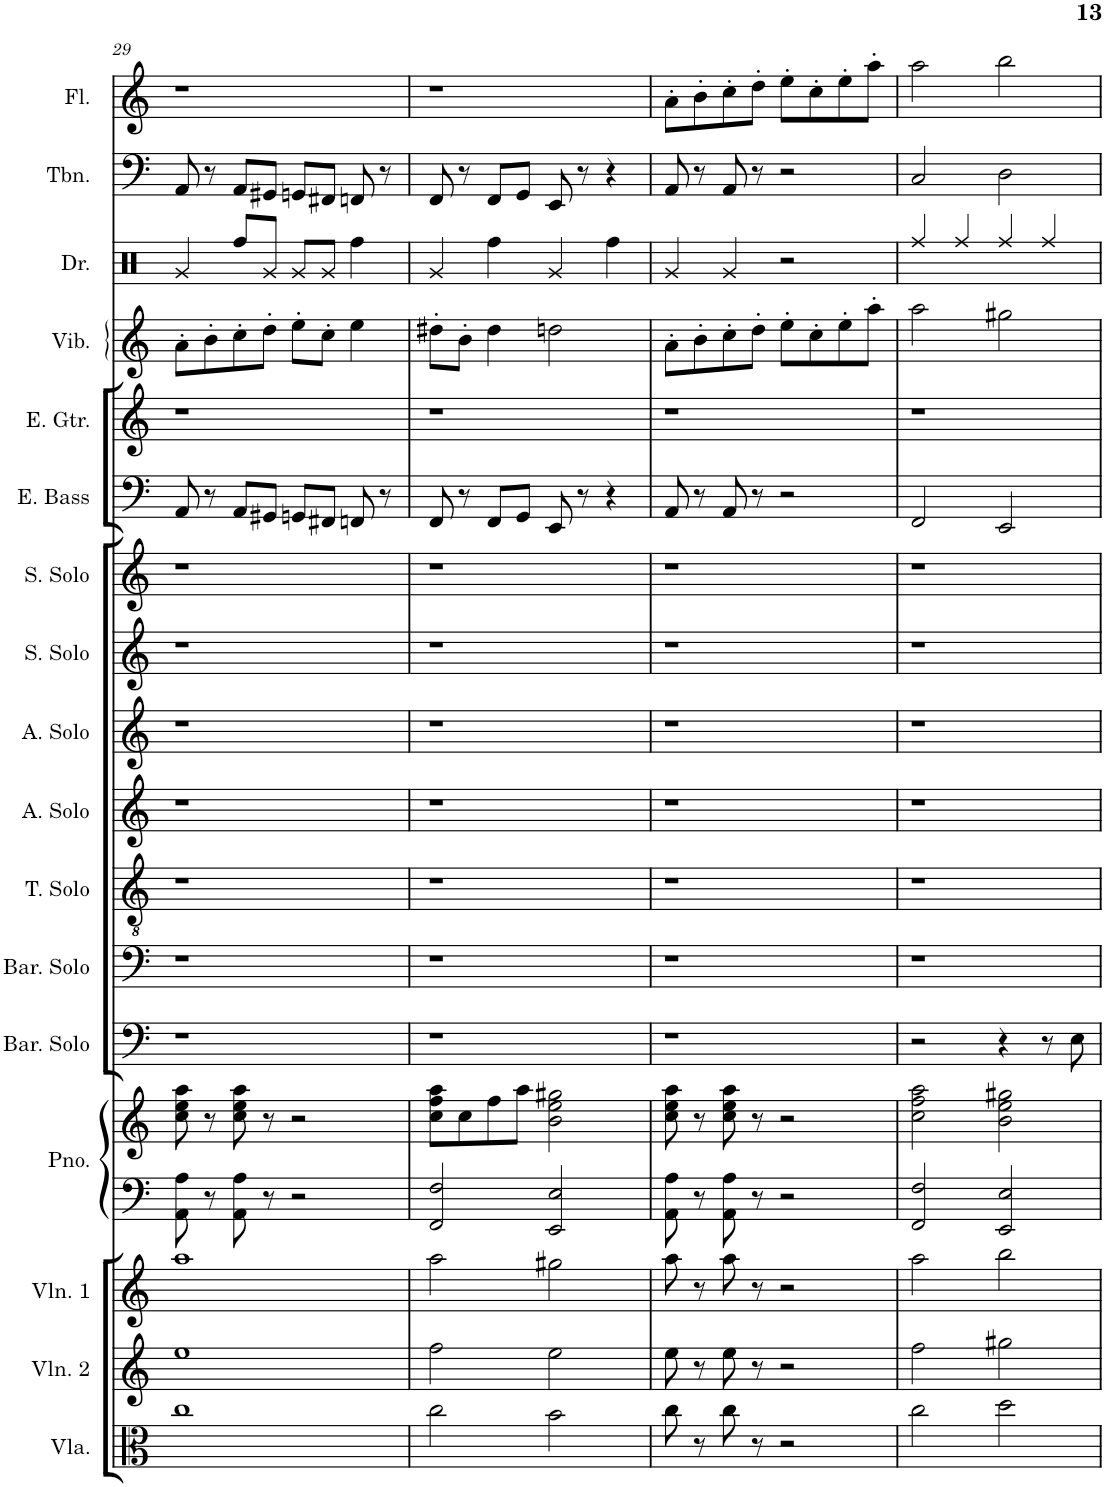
**kern	**kern	**kern	**kern	**kern	**kern	**kern	**kern	**kern	**kern	**kern	**kern	**kern	**kern	**kern	**kern	**kern	**kern
*part17	*part16	*part15	*part14	*part14	*part13	*part12	*part11	*part10	*part9	*part8	*part7	*part6	*part5	*part4	*part3	*part2	*part1
*staff18	*staff17	*staff16	*staff15	*staff14	*staff13	*staff12	*staff11	*staff10	*staff9	*staff8	*staff7	*staff6	*staff5	*staff4	*staff3	*staff2	*staff1
*I"Viola	*I"Violin 2	*I"Violin 1	*I"Piano	*	*I"Baritone Solo	*I"Baritone Solo	*I"Tenor Solo	*I"Alto Solo	*I"Alto Solo	*I"Soprano Solo	*I"Soprano Solo	*I"Electric Bass	*I"Electric Guitar	*I"Vibraphone	*I"Drum Set	*I"Trombone	*I"Flute
*I'Vla.	*I'Vln. 2	*I'Vln. 1	*I'Pno.	*	*I'Bar. Solo	*I'Bar. Solo	*I'T. Solo	*I'A. Solo	*I'A. Solo	*I'S. Solo	*I'S. Solo	*I'E. Bass	*I'E. Gtr.	*I'Vib.	*I'Dr.	*I'Tbn.	*I'Fl.
!!LO:PB:g=z
*clefC3	*clefG2	*clefG2	*clefF4	*clefG2	*clefF4	*clefF4	*clefGv2	*clefG2	*clefG2	*clefG2	*clefG2	*clefF4	*clefG2	*clefG2	*clefX	*clefF4	*clefG2
*	*	*	*	*	*	*	*Trd7c12	*	*	*	*	*Trd7c12	*Trd7c12	*	*	*	*Trd-7c-12
*k[]	*k[]	*k[]	*k[]	*k[]	*k[]	*k[]	*k[]	*k[]	*k[]	*k[]	*k[]	*k[]	*k[]	*k[]	*k[]	*k[]	*k[]
*M4/4	*M4/4	*M4/4	*M4/4	*M4/4	*M4/4	*M4/4	*M4/4	*M4/4	*M4/4	*M4/4	*M4/4	*M4/4	*M4/4	*M4/4	*M4/4	*M4/4	*M4/4
=29	=29	=29	=29	=29	=29	=29	=29	=29	=29	=29	=29	=29	=29	=29	=29	=29	=29
1cc	1ee	1aa	8AA\ 8A\	8cc\ 8ee\ 8aa\	1r	1r	1r	1r	1r	1r	1r	8AA/	1r	8a'\L	4Rg/	8AA/	1r
.	.	.	8r	8r	.	.	.	.	.	.	.	8r	.	8b'\	.	8r	.
.	.	.	8AA\ 8A\	8cc\ 8ee\ 8aa\	.	.	.	.	.	.	.	8AA/L	.	8cc'\	8Rff/L	8AA/L	.
.	.	.	8r	8r	.	.	.	.	.	.	.	8GG#X/J	.	8dd'\J	8Rg/J	8GG#X/J	.
.	.	.	2r	2r	.	.	.	.	.	.	.	8GGn/L	.	8ee'\L	8Rg/L	8GGn/L	.
.	.	.	.	.	.	.	.	.	.	.	.	8FF#X/J	.	8cc'\J	8Rg/J	8FF#X/J	.
.	.	.	.	.	.	.	.	.	.	.	.	8FFn/	.	4ee\	4Rff\	8FFn/	.
.	.	.	.	.	.	.	.	.	.	.	.	8r	.	.	.	8r	.
=30	=30	=30	=30	=30	=30	=30	=30	=30	=30	=30	=30	=30	=30	=30	=30	=30	=30
2cc\	2ff\	2aa\	2FF/ 2F/	8cc\ 8ff\ 8aa\L	1r	1r	1r	1r	1r	1r	1r	8FF/	1r	8dd#X'\L	4Rg/	8FF/	1r
.	.	.	.	8cc\	.	.	.	.	.	.	.	8r	.	8b'\J	.	8r	.
.	.	.	.	8ff\	.	.	.	.	.	.	.	8FF/L	.	4dd#\	4Rff\	8FF/L	.
.	.	.	.	8aa\J	.	.	.	.	.	.	.	8GG/J	.	.	.	8GG/J	.
2b\	2ee\	2gg#X\	2EE/ 2E/	2b\ 2ee\ 2gg#X\	.	.	.	.	.	.	.	8EE/	.	2ddn\	4Rg/	8EE/	.
.	.	.	.	.	.	.	.	.	.	.	.	8r	.	.	.	8r	.
.	.	.	.	.	.	.	.	.	.	.	.	4r	.	.	4Rff\	4r	.
=31	=31	=31	=31	=31	=31	=31	=31	=31	=31	=31	=31	=31	=31	=31	=31	=31	=31
8cc\	8ee\	8aa\	8AA\ 8A\	8cc\ 8ee\ 8aa\	1r	1r	1r	1r	1r	1r	1r	8AA/	1r	8a'\L	4Rg/	8AA/	8a'\L
8r	8r	8r	8r	8r	.	.	.	.	.	.	.	8r	.	8b'\	.	8r	8b'\
8cc\	8ee\	8aa\	8AA\ 8A\	8cc\ 8ee\ 8aa\	.	.	.	.	.	.	.	8AA/	.	8cc'\	4Rg/	8AA/	8cc'\
8r	8r	8r	8r	8r	.	.	.	.	.	.	.	8r	.	8dd'\J	.	8r	8dd'\J
2r	2r	2r	2r	2r	.	.	.	.	.	.	.	2r	.	8ee'\L	2r	2r	8ee'\L
.	.	.	.	.	.	.	.	.	.	.	.	.	.	8cc'\	.	.	8cc'\
.	.	.	.	.	.	.	.	.	.	.	.	.	.	8ee'\	.	.	8ee'\
.	.	.	.	.	.	.	.	.	.	.	.	.	.	8aa'\J	.	.	8aa'\J
=32	=32	=32	=32	=32	=32	=32	=32	=32	=32	=32	=32	=32	=32	=32	=32	=32	=32
2cc\	2ff\	2aa\	2FF/ 2F/	2cc\ 2ff\ 2aa\	2r	1r	1r	1r	1r	1r	1r	2FF/	1r	2aa\	4Rff/	2C/	2aa\
.	.	.	.	.	.	.	.	.	.	.	.	.	.	.	4Rff/	.	.
2dd\	2gg#X\	2bb\	2EE/ 2E/	2b\ 2ee\ 2gg#X\	4r	.	.	.	.	.	.	2EE/	.	2gg#X\	4Rff/	2D\	2bb\
.	.	.	.	.	8r	.	.	.	.	.	.	.	.	.	4Rff/	.	.
.	.	.	.	.	8E\	.	.	.	.	.	.	.	.	.	.	.	.
=	=	=	=	=	=	=	=	=	=	=	=	=	=	=	=	=	=
*-	*-	*-	*-	*-	*-	*-	*-	*-	*-	*-	*-	*-	*-	*-	*-	*-	*-
